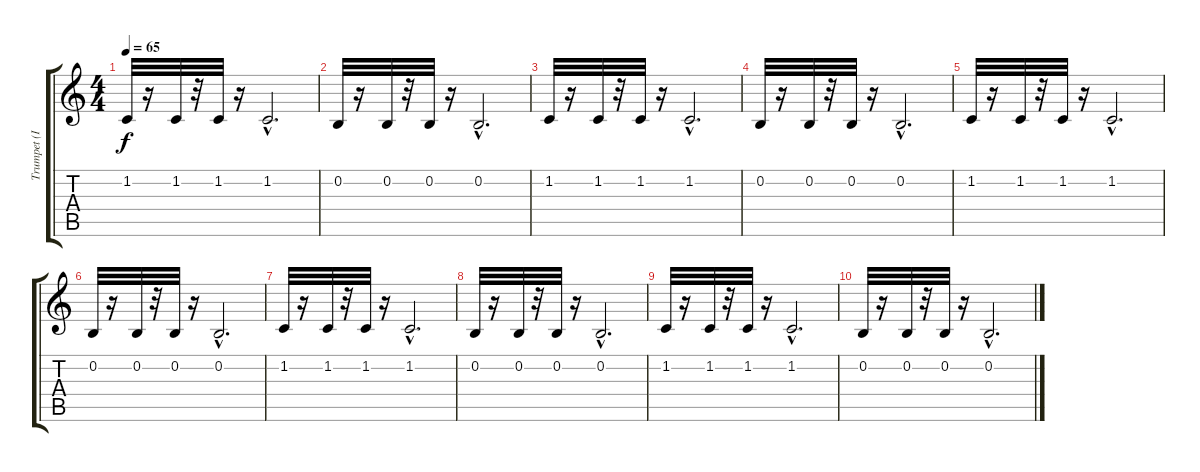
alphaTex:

\track ("Trumpet (Ian McDonald)" "Trumpet (I") {instrument trumpet}
\staff {score tabs}
\tuning (E4 B3 G3 D3 A2 E2) {hide}
\ts (4 4)
\tempo 65
\clef g2
\ks c
1.2.32{dy f} r.16 1.2.32 r.32 1.2.32 r.16 1.2{hac}.2{d} |
0.2.32 r.16 0.2.32 r.32 0.2.32 r.16 0.2{hac}.2{d} |
1.2.32 r.16 1.2.32 r.32 1.2.32 r.16 1.2{hac}.2{d} |
0.2.32 r.16 0.2.32 r.32 0.2.32 r.16 0.2{hac}.2{d} |
1.2.32{volume 10} r.16 1.2.32 r.32 1.2.32 r.16 1.2{hac}.2{d} |
0.2.32 r.16 0.2.32 r.32 0.2.32 r.16 0.2{hac}.2{d} |
1.2.32{volume 5} r.16 1.2.32 r.32 1.2.32 r.16 1.2{hac}.2{d} |
0.2.32 r.16 0.2.32 r.32 0.2.32 r.16 0.2{hac}.2{d} |
1.2.32{volume 2} r.16 1.2.32 r.32 1.2.32 r.16 1.2{hac}.2{d} |
0.2.32 r.16 0.2.32 r.32 0.2.32 r.16 0.2{hac}.2{d}
